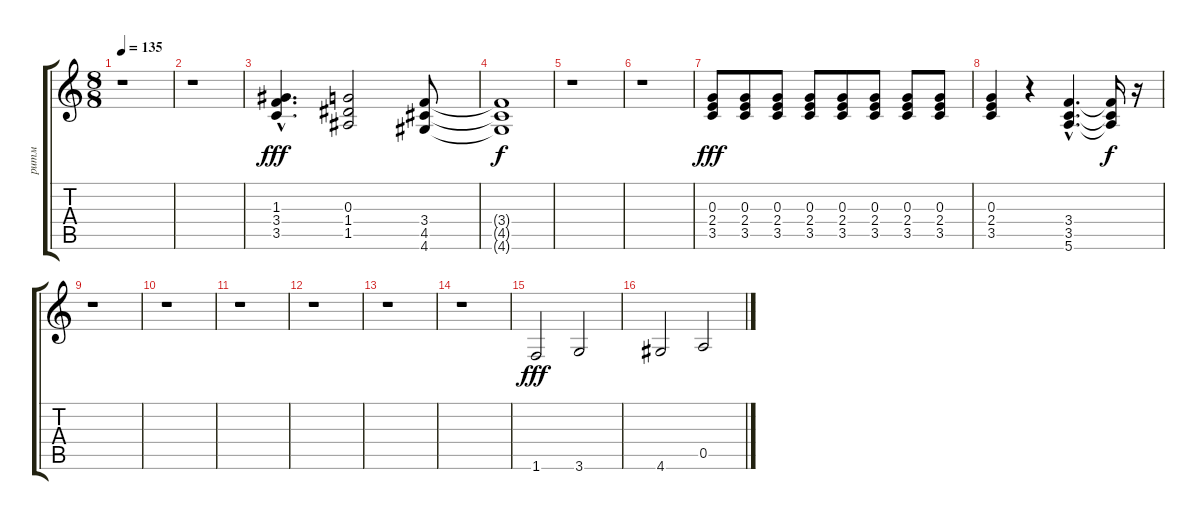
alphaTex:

\track ("ритм" "ритм") {instrument distortionguitar}
\staff {score tabs}
\tuning (E4 B3 G3 D3 A2 E2) {hide}
\ts (8 8)
\tempo 135
\clef g2
\ks c
r.1{dy fff} |
r.1 |
(1.3{hac} 3.4{hac} 3.5{hac}).4{d} (0.3 1.4 1.5).2 (3.4 4.5 4.6).8 |
(3.4{t} 4.5{t} 4.6{t}).1{dy f} |
r.1 |
r.1 |
(0.3 2.4 3.5).8{dy fff} (0.3 2.4 3.5).8 (0.3 2.4 3.5).8 (0.3 2.4 3.5).8 (0.3 2.4 3.5).8 (0.3 2.4 3.5).8 (0.3 2.4 3.5).8 (0.3 2.4 3.5).8 |
(0.3 2.4 3.5).4 r.4 (3.4{hac} 3.5{hac} 5.6{hac}).4{d} (3.4{t} 3.5{t} 5.6{t}).16{dy f} r.16 |
r.1 |
r.1 |
r.1 |
r.1 |
r.1 |
r.1 |
1.6.2{dy fff} 3.6.2 |
4.6.2 0.5.2
